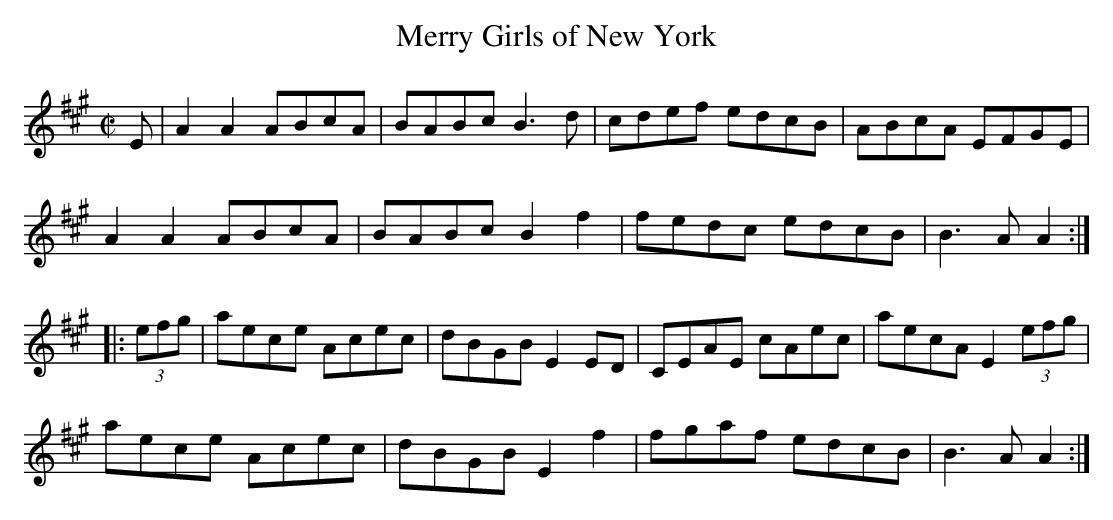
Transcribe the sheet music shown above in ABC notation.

X:1
T:Merry Girls of New York
M:C|
L:1/8
K:A
E | A2A2 ABcA | BABc B3d | cdef edcB |ABcA EFGE |
A2A2 ABcA | BABc B2f2 | fedc edcB | B3 A A2 :|
|: (3efg | aece Acec | dBGB E2 ED | CEAE cAec | aecA E2 (3efg |
aece Acec | dBGB E2f2 | fgaf edcB | B3 A A2 :|
